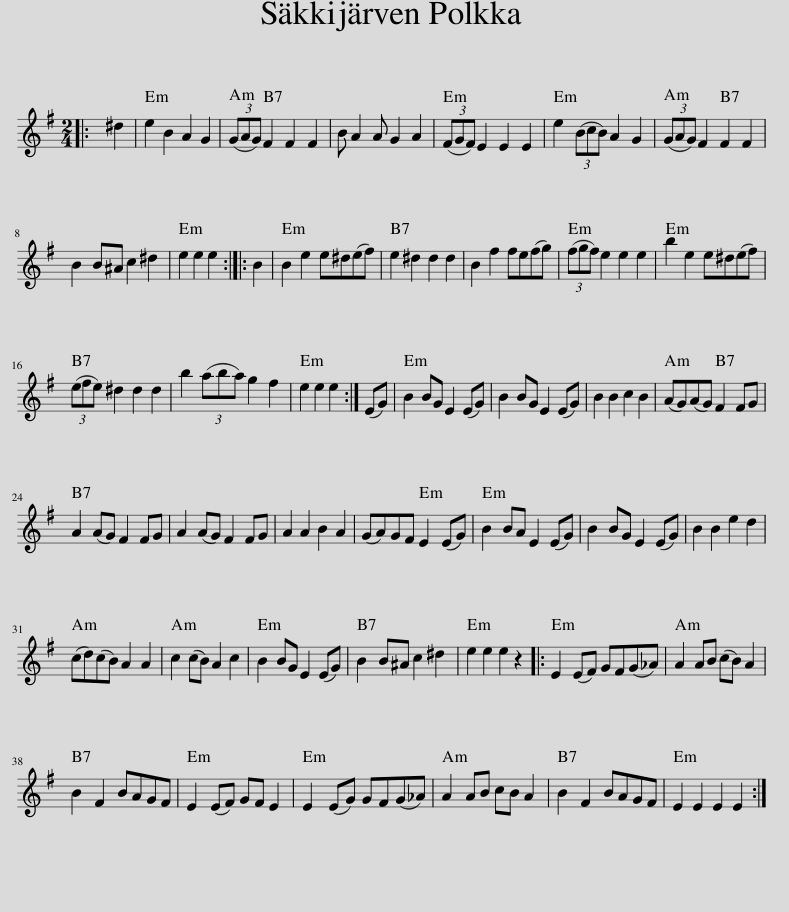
X:1
L:1/8
M:2/4
I:linebreak $
K:Emin
V:1 treble
V:1
|: ^d2 | e2 B2 A2 G2 | (3(GAG) F2 F2 F2 | B A2 A G2 A2 | (3(FGF) E2 E2 E2 | %5
 e2 (3(BcB) A2 G2 | (3(GAG) F2 F2 F2 |$ B2 B^A c2 ^d2 | e2 e2 e2 :: B2 | %10
 B2 e2 e^d(ef) | e2 ^d2 d2 d2 | B2 f2 fe(fg) | (3(fgf) e2 e2 e2 | b2 e2 e^d(ef) |$ %15
 (3(efe) ^d2 d2 d2 | b2 (3(aba) g2 f2 | e2 e2 e2 :| (EG) | B2 BG E2 (EG) | %20
 B2 BG E2 (EG) | B2 B2 c2 B2 | (AG)(AG) F2 FG |$ A2 (AG) F2 FG | A2 (AG) F2 FG | %25
 A2 A2 B2 A2 | (GA)GF E2 (EG) | B2 BA E2 (EG) | B2 BG E2 (EG) | B2 B2 e2 d2 |$ %30
 (cd)(cB) A2 A2 | c2 (cB) A2 c2 | B2 BG E2 (EG) | B2 B^A c2 ^d2 | e2 e2 e2 z2 |: %35
 E2 (EF) GF(G_A) | A2 AB (cB) A2 |$ B2 F2 BAGF | E2 (EF) GF E2 | E2 (EG) GF(G_A) | %40
 A2 AB cB A2 | B2 F2 BAGF | E2 E2 E2 E2 :| %43
